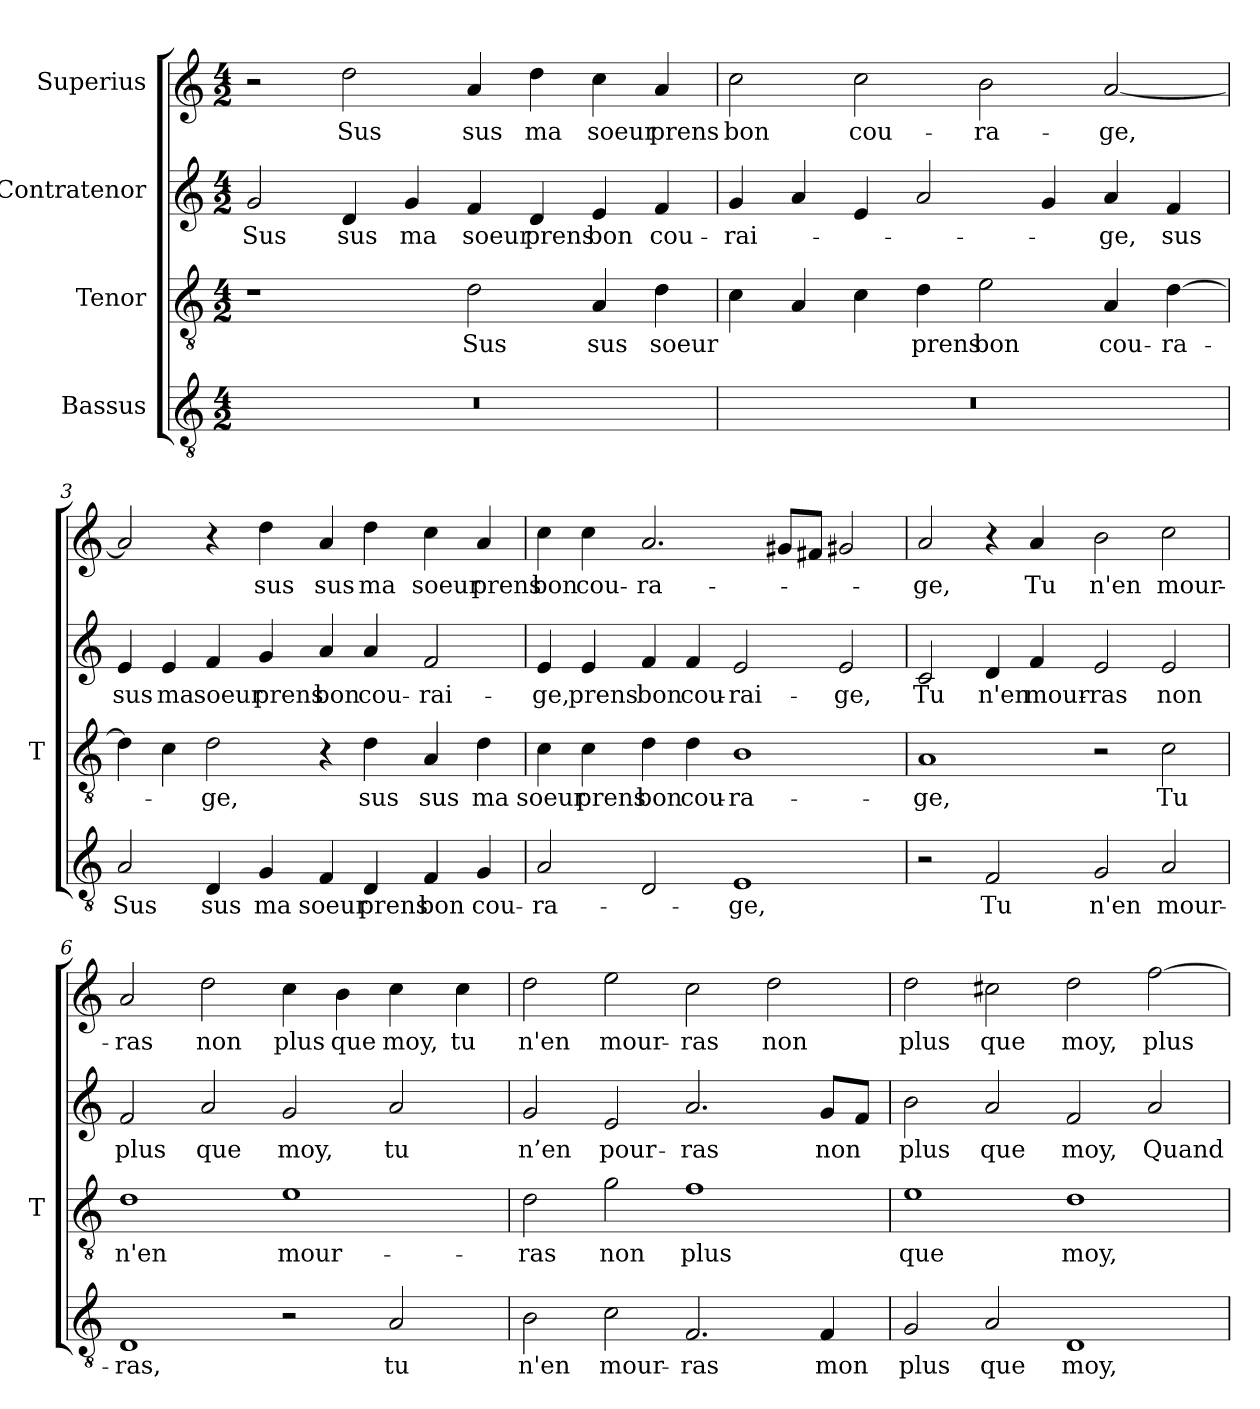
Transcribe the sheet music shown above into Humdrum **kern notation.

**kern	**text	**kern	**text	**kern	**text	**kern	**text
*part4	*part4	*part3	*part3	*part2	*part2	*part1	*part1
*staff4	*staff4	*staff3	*staff3	*staff2	*staff2	*staff1	*staff1
*I"Bassus	*	*I"Tenor	*	*I"Contratenor	*	*I"Superius	*
*	*	*I'T	*	*	*	*	*
*clefGv2	*	*clefGv2	*	*clefG2	*	*clefG2	*
*k[]	*	*k[]	*	*k[]	*	*k[]	*
*M4/2	*	*M4/2	*	*M4/2	*	*M4/2	*
=1	=1	=1	=1	=1	=1	=1	=1
0r	.	1r	.	2g	-Sus	2r	.
.	.	.	.	4d	-sus	2dd	-Sus
.	.	.	.	4g	-ma	.	.
.	.	2d	-Sus	4f	-soeur	4a	-sus
.	.	.	.	4d	-prens	4dd	-ma
.	.	4A	-sus	4e	-bon	4cc	-soeur
.	.	4d	-soeur	4f	cou-	4a	-prens
=2	=2	=2	=2	=2	=2	=2	=2
0r	.	4c	.	4g	rai-	2cc	-bon
.	.	4A	.	4a	.	.	.
.	.	4c	.	4e	.	2cc	cou-
.	.	4d	-prens	2a	.	.	.
.	.	2e	-bon	.	.	2b	ra-
.	.	.	.	4g	.	.	.
.	.	4A	cou-	4a	-ge,	[2a	-ge,
.	.	[4d	ra-	4f	-sus	.	.
=3	=3	=3	=3	=3	=3	=3	=3
2A	-Sus	4d]	.	4e	-sus	2a]	.
.	.	4c	.	4e	-ma	.	.
4D	-sus	2d	-ge,	4f	-soeur	4r	.
4G	-ma	.	.	4g	-prens	4dd	-sus
4F	-soeur	4r	.	4a	-bon	4a	-sus
4D	-prens	4d	-sus	4a	cou-	4dd	-ma
4F	-bon	4A	-sus	2f	rai-	4cc	-soeur
4G	cou-	4d	-ma	.	.	4a	-prens
=4	=4	=4	=4	=4	=4	=4	=4
2A	ra-	4c	-soeur	4e	-ge,	4cc	-bon
.	.	4c	-prens	4e	-prens	4cc	cou-
2D	.	4d	-bon	4f	-bon	2.a	ra-
.	.	4d	cou-	4f	cou-	.	.
1E	-ge,	1B	ra-	2e	rai-	.	.
.	.	.	.	.	.	8g#XL	.
.	.	.	.	.	.	8f#XJ	.
.	.	.	.	2e	-ge,	2g#X	.
=5	=5	=5	=5	=5	=5	=5	=5
2r	.	1A	-ge,	2c	-Tu	2a	-ge,
2F	-Tu	.	.	4d	-n'en	4r	.
.	.	.	.	4f	mour-	4a	-Tu
2G	-n'en	2r	.	2e	-ras	2b	-n'en
2A	mour-	2c	-Tu	2e	-non	2cc	mour-
=6	=6	=6	=6	=6	=6	=6	=6
1D	-ras,	1d	-n'en	2f	-plus	2a	-ras
.	.	.	.	2a	-que	2dd	-non
2r	.	1e	mour-	2g	-moy,	4cc	-plus
.	.	.	.	.	.	4b	-que
2A	-tu	.	.	2a	-tu	4cc	-moy,
.	.	.	.	.	.	4cc	-tu
=7	=7	=7	=7	=7	=7	=7	=7
2B	-n'en	2d	-ras	2g	-n’en	2dd	-n'en
2c	mour-	2g	-non	2e	pour-	2ee	mour-
2.F	-ras	1f	-plus	2.a	-ras	2cc	-ras
.	.	.	.	.	.	2dd	-non
4F	-mon	.	.	8gL	-non	.	.
.	.	.	.	8fJ	.	.	.
=8	=8	=8	=8	=8	=8	=8	=8
2G	-plus	1e	-que	2b	-plus	2dd	-plus
2A	-que	.	.	2a	-que	2cc#X	-que
1D	-moy,	1d	-moy,	2f	-moy,	2dd	-moy,
.	.	.	.	2a	-Quand	[2ff	-plus
=	=	=	=	=	=	=	=
*-	*-	*-	*-	*-	*-	*-	*-
